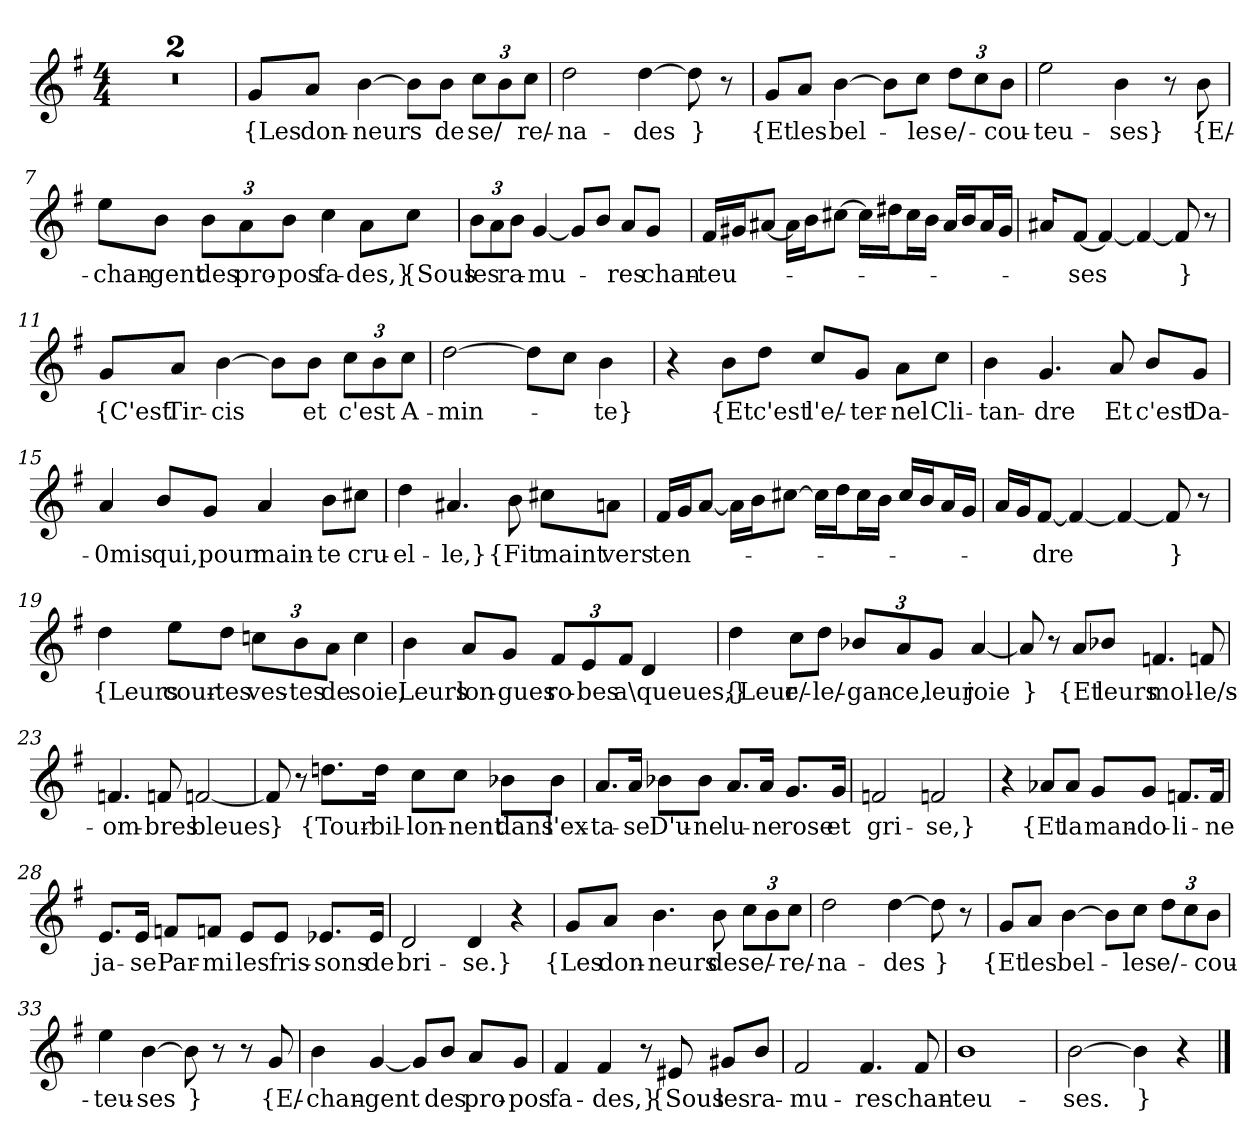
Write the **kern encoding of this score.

**kern	**text
*part1	*part1
*staff1	*staff1
*clefG2	*
*k[f#]	*
*M4/4	*
=1	=1
1r	.
=2	=2
1r	.
=3	=3
8g/L	{Les
8a/J	don-
[4b	-neurs
8b\L]	.
8b\J	de
12cc\L	se/
12b\	.
12cc\J	-re/-
=4	=4
2dd	-na-
[4dd	-des
8dd]	}
8r	.
=5	=5
8g/L	{Et
8a/J	les
[4b	bel-
8b\L]	.
8cc\J	-les
12dd\L	e/-
12cc\	.
12b\J	-cou-
=6	=6
2ee	-teu-
4b	-ses}
8r	.
8b	{E/-
=7	=7
8ee\L	-chan-
8b\J	-gent
12b\L	des
12a\	pro-
12b\J	-pos
4cc	fa-
8a\L	-des,}
8cc\J	{Sous
=8	=8
12b\L	les
12a\	.
12b\J	ra-
[4g	-mu-
8g/L]	.
8b/J	.
8a/L	-res
8g/J	chan-
=9	=9
16f#/LL	-teu-
16g#X/J	.
[8a#X/J	.
16a#\LL]	.
16b\J	.
[8cc#X\J	.
16cc#\LL]	.
16dd#X\J	.
16cc#\L	.
16b\JJ	.
16a#/LL	.
16b/J	.
16a#/L	.
16g#/JJ	.
=10	=10
16a#X/KL	.
16ryy	.
[8f#/J	-ses
4f#_	.
4f#_	.
8f#]	}
8r	.
=11	=11
8g/L	{C'est
8a/J	Tir-
[4b	-cis
8b\L]	.
8b\J	et
12cc\L	c'est
12b\	.
12cc\J	A-
=12	=12
[2dd	-min-
8dd\L]	.
8cc\J	.
4b	-te}
=13	=13
4r	.
8b\L	{Et
8dd\J	c'est
8cc/L	l'e/-
8g/J	-ter-
8a\L	-nel
8cc\J	Cli-
=14	=14
4b	-tan-
4.g	-dre
8a	Et
8b/L	c'est
8g/J	Da-
=15	=15
4a	0mis
8b/L	qui,
8g/J	pour
4a	main-
8b\L	-te
8cc#X\J	cru-
=16	=16
4dd	-el-
4.a#X	-le,}
8b	{Fit
8cc#X\L	maint
8an\J	vers
=17	=17
16f#/LL	ten-
16g/J	.
[8a/J	.
16a\LL]	.
16b\J	.
[8cc#X\J	.
16cc#\LL]	.
16dd\J	.
16cc#\L	.
16b\JJ	.
16cc#/LL	.
16b/J	.
16a/L	.
16g/JJ	.
=18	=18
16a/LL	.
16g/J	.
[8f#/J	-dre
4f#_	.
4f#_	.
8f#]	}
8r	.
=19	=19
4dd	{Leurs
8ee\L	cour-
8dd\J	-tes
12ccn\L	ves-
12b\	-tes
12a\J	de
4cc	soie,
=20	=20
4b	Leurs
8a/L	lon-
8g/J	-gues
12f#/L	ro-
12e/	-bes
12f#/J	a\
4d	queues,}
=21	=21
4dd	{Leur
8cc\L	e/-
8dd\J	le/-
12b-X/L	-gan-
12a/	-ce,
12g/J	leur
[4a	joie
=22	=22
8a]	}
8r	.
8a/L	{Et
8b-X/J	leurs
4.fn	mol-
8fn	-le/s-
=23	=23
4.fn	-om-
8fn	-bres
[2fn	bleues
=24	=24
8fn]	}
8r	.
8.ddn\L	{Tour-
16dd\Jk	-bil-
8cc\L	-lon-
8cc\J	-nent
8b-X\L	dans
8b-\J	l'ex-
=25	=25
8.a/L	-ta-
16a/Jk	-se
8b-X\L	D'u-
8b-\J	-ne
8.a/L	lu-
16a/Jk	-ne
8.g/L	rose
16g/Jk	et
=26	=26
2fn	gri-
2fn	-se,}
=27	=27
4r	.
8a-X/L	{Et
8a-/J	la
8g/L	man-
8g/J	-do-
8.fn/L	-li-
16f/Jk	-ne
=28	=28
8.e/L	ja-
16e/Jk	-se
8fn/L	Par-
8fn/J	-mi
8e/L	les
8e/J	fris-
8.e-X/L	-sons
16e-/Jk	de
=29	=29
2d	bri-
4d	-se.}
4r	.
=30	=30
8g/L	{Les
8a/J	don-
4.b	-neurs
8b	de
12cc\L	se/-
12b\	.
12cc\J	-re/-
=31	=31
2dd	-na-
[4dd	-des
8dd]	}
8r	.
=32	=32
8g/L	{Et
8a/J	les
[4b	bel-
8b\L]	.
8cc\J	-les
12dd\L	e/-
12cc\	.
12b\J	-cou-
=33	=33
4ee	-teu-
[4b	-ses
8b]	}
8r	.
8r	.
8g	{E/-
=34	=34
4b	-chan-
[4g	-gent
8g/L]	.
8b/J	des
8a/L	pro-
8g/J	-pos
=35	=35
4f#	fa-
4f#	-des,}
8r	.
8e#X	{Sous
8g#X/L	les
8b/J	ra-
=36	=36
2f#	-mu-
4.f#	-res
8f#	chan-
=37	=37
1b	-teu-
=38	=38
[2b	-ses.
4b]	}
4r	.
==	==
*-	*-
